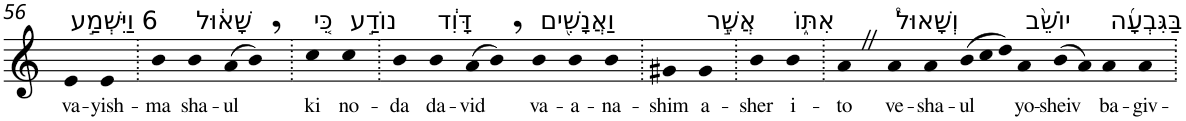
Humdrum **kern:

**kern	**text
*part1	*part1
*staff1	*staff1
*I"Piano	*
*I'Pno	*
!!LO:PB:g=z
*clefG2	*
*k[]	*
=56	=56
!LO:TX:a:t=6 וַיִּשְׁמַ֣ע	!
!	!LO:LY:b
4e	va-
!	!LO:LY:b
4e	-yish-
=57.	=57.
!	!LO:LY:b
4b	-ma
!LO:TX:a:t=שָׁא֔וּל	!
!	!LO:LY:b
4b	sha-
!	!LO:LY:b
(>8a	-ul
8b,)	.
=58.	=58.
!LO:TX:a:t=כִּ֚י	!
!	!LO:LY:b
4cc	ki
!LO:TX:a:t=נוֹדַ֣ע	!
!	!LO:LY:b
4cc	no-
=59.	=59.
!	!LO:LY:b
4b	-da
!LO:TX:a:t=דָּוִ֔ד	!
!	!LO:LY:b
4b	da-
!	!LO:LY:b
(>8a	-vid
8b,)	.
!LO:TX:a:t=וַאֲנָשִׁ֖ים	!
!	!LO:LY:b
4b	va-
!	!LO:LY:b
4b	-a-
!	!LO:LY:b
4b	-na-
=60.	=60.
!	!LO:LY:b
4g#X	-shim
!LO:TX:a:t=אֲשֶׁ֣ר	!
!	!LO:LY:b
4g#	a-
=61.	=61.
!	!LO:LY:b
4b	-sher
!LO:TX:a:t=אִתּ֑וֹ	!
!	!LO:LY:b
4b	i-
=62.	=62.
!	!LO:LY:b
4aZ	-to
!LO:TX:a:t=וְשָׁאוּל֩	!
!	!LO:LY:b
4a	ve-
!	!LO:LY:b
4a	-sha-
*Xtuplet	*
!	!LO:LY:b
(>12b	-ul
12cc	.
12dd)	.
!LO:TX:a:t=יוֹשֵׁ֨ב	!
!	!LO:LY:b
4a	yo-
!	!LO:LY:b
(>8b	-sheiv
8a)	.
!LO:TX:a:t=בַּגִּבְעָ֜ה	!
!	!LO:LY:b
4a	ba-
!	!LO:LY:b
4a	-giv-
=.	=.
*-	*-
